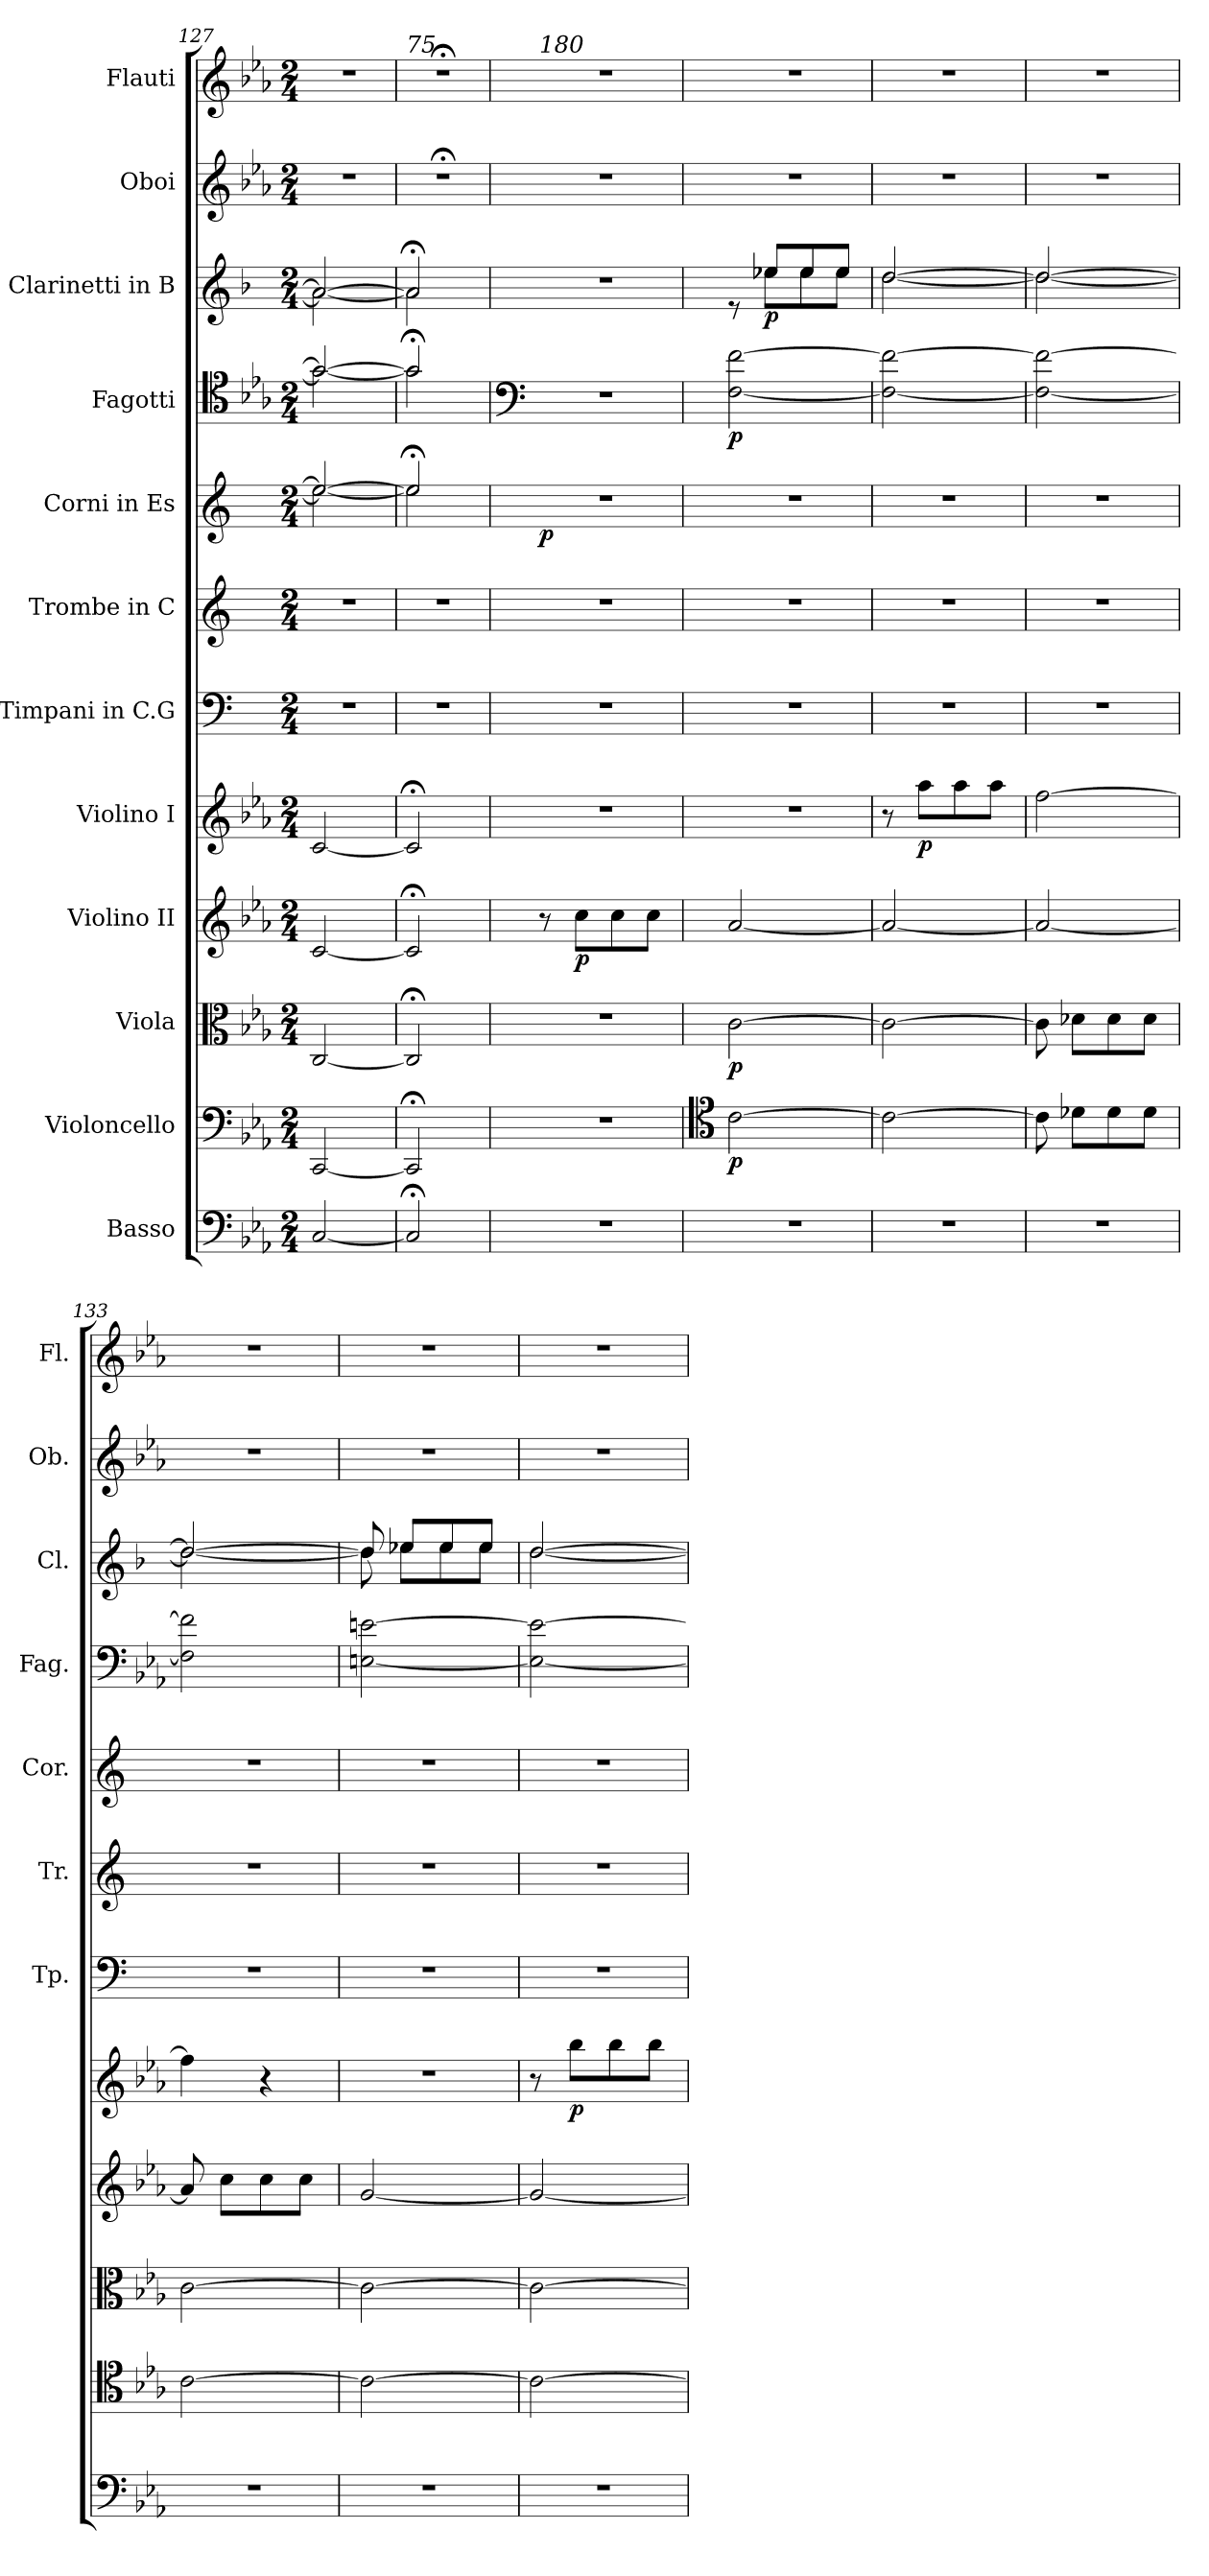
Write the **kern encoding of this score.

**kern	**kern	**dynam	**kern	**dynam	**kern	**dynam	**kern	**dynam	**kern	**kern	**kern	**dynam	**kern	**dynam	**kern	**dynam	**kern	**kern
*part12	*part11	*part11	*part10	*part10	*part9	*part9	*part8	*part8	*part7	*part6	*part5	*part5	*part4	*part4	*part3	*part3	*part2	*part1
*staff12	*staff11	*staff11	*staff10	*staff10	*staff9	*staff9	*staff8	*staff8	*staff7	*staff6	*staff5	*staff5	*staff4	*staff4	*staff3	*staff3	*staff2	*staff1
*I"Basso	*I"Violoncello	*	*I"Viola	*	*I"Violino II	*	*I"Violino I	*	*I"Timpani in C.G	*I"Trombe in C	*I"Corni in Es	*	*I"Fagotti	*	*I"Clarinetti in B	*	*I"Oboi	*I"Flauti
*	*	*	*	*	*	*	*	*	*I'Tp.	*I'Tr.	*I'Cor.	*	*I'Fag.	*	*I'Cl.	*	*I'Ob.	*I'Fl.
*clefF4	*clefF4	*	*clefC3	*	*clefG2	*	*clefG2	*	*clefF4	*clefG2	*clefG2	*	*clefC4	*	*clefG2	*	*clefG2	*clefG2
*ITrd7c12	*	*	*	*	*	*	*	*	*	*	*ITrd5c9	*	*	*	*ITrd1c2	*	*	*
*k[b-e-a-]	*k[b-e-a-]	*	*k[b-e-a-]	*	*k[b-e-a-]	*	*k[b-e-a-]	*	*k[]	*k[]	*k[b-e-a-]	*	*k[b-e-a-]	*	*k[b-e-a-]	*	*k[b-e-a-]	*k[b-e-a-]
*M2/4	*M2/4	*	*M2/4	*	*M2/4	*	*M2/4	*	*M2/4	*M2/4	*M2/4	*	*M2/4	*	*M2/4	*	*M2/4	*M2/4
=127	=127	=127	=127	=127	=127	=127	=127	=127	=127	=127	=127	=127	=127	=127	=127	=127	=127	=127
*	*	*	*	*	*	*	*	*	*	*	*^	*	*^	*	*^	*	*	*
[2CC/	[2CC/	.	[2C/	.	[2c/	.	[2c/	.	2r	2r	2g/_	2g\_	.	2g/_	2g\_	.	2g/_	2g\_	.	2r	2r
=128	=128	=128	=128	=128	=128	=128	=128	=128	=128	=128	=128	=128	=128	=128	=128	=128	=128	=128	=128	=128	=128
!	!	!	!	!	!	!	!	!	!	!	!	!	!	!	!	!	!	!	!	!	!LO:TX:a:i:t=75
2CC;</]	2CC;</]	.	2C;</]	.	2c;</]	.	2c;</]	.	2r	2r	2g;</]	2g\]	.	2g;</]	2g\]	.	2g;</]	2g\]	.	2r;<	2r;<
*	*	*	*	*	*	*	*	*	*	*	*v	*v	*	*	*	*	*v	*v	*	*	*
*	*	*	*	*	*	*	*	*	*	*	*	*	*v	*v	*	*	*	*	*
=129	=129	=129	=129	=129	=129	=129	=129	=129	=129	=129	=129	=129	=129	=129	=129	=129	=129	=129
*	*	*	*	*	*	*	*	*	*	*	*	*	*clefF4	*	*	*	*	*
*	*	*	*	*	*	*	*	*	*	*	*^	*	*^	*	*^	*	*	*
!	!	!	!	!	!	!	!	!	!	!	!	!	!	!	!	!	!	!	!	!	!LO:TX:a:i:t=180
!	!	!	!	!	!	!	!	!	!	!	!	!	!LO:DY:b	!	!	!	!	!	!	!	!
*	*	*	*	*	*	*	*	*	*	*	*v	*v	*	*	*	*	*v	*v	*	*	*
*	*	*	*	*	*	*	*	*	*	*	*	*	*v	*v	*	*	*	*	*
2r	2r	.	2r	.	8r	.	2r	.	2r	2r	2r	p	2r	.	2r	.	2r	2r
!	!	!	!	!	!	!LO:DY:b	!	!	!	!	!	!	!	!	!	!	!	!
.	.	.	.	.	8cc\L	p	.	.	.	.	.	.	.	.	.	.	.	.
.	.	.	.	.	8cc\	.	.	.	.	.	.	.	.	.	.	.	.	.
.	.	.	.	.	8cc\J	.	.	.	.	.	.	.	.	.	.	.	.	.
=130	=130	=130	=130	=130	=130	=130	=130	=130	=130	=130	=130	=130	=130	=130	=130	=130	=130	=130
*	*clefC4	*	*	*	*	*	*	*	*	*	*	*	*	*	*	*	*	*
*	*	*	*	*	*	*	*	*	*	*	*	*	*	*	*^	*	*	*
!	!	!LO:DY:b	!	!LO:DY:b	!	!	!	!	!	!	!	!	!	!LO:DY:b	!	!	!	!	!
2r	[2c\	p	[2c\	p	[2a-/	.	2r	.	2r	2r	2r	.	[2F\ [2f\	p	8re	8ryy	.	2r	2r
!	!	!	!	!	!	!	!	!	!	!	!	!	!	!	!	!	!LO:DY:b	!	!
.	.	.	.	.	.	.	.	.	.	.	.	.	.	.	8dd-X/L	8dd-\L	p	.	.
.	.	.	.	.	.	.	.	.	.	.	.	.	.	.	8dd-/	8dd-\	.	.	.
.	.	.	.	.	.	.	.	.	.	.	.	.	.	.	8dd-/J	8dd-\J	.	.	.
=131	=131	=131	=131	=131	=131	=131	=131	=131	=131	=131	=131	=131	=131	=131	=131	=131	=131	=131	=131
2r	2c\_	.	2c\_	.	2a-/_	.	8r	.	2r	2r	2r	.	2F\_ 2f\_	.	[2cc/	[2cc\	.	2r	2r
!	!	!	!	!	!	!	!	!LO:DY:b	!	!	!	!	!	!	!	!	!	!	!
.	.	.	.	.	.	.	8aa-\L	p	.	.	.	.	.	.	.	.	.	.	.
.	.	.	.	.	.	.	8aa-\	.	.	.	.	.	.	.	.	.	.	.	.
.	.	.	.	.	.	.	8aa-\J	.	.	.	.	.	.	.	.	.	.	.	.
=132	=132	=132	=132	=132	=132	=132	=132	=132	=132	=132	=132	=132	=132	=132	=132	=132	=132	=132	=132
2r	8c\]	.	8c\]	.	2a-/_	.	[2ff\	.	2r	2r	2r	.	2F\_ 2f\_	.	2cc/_	2cc\_	.	2r	2r
.	8d-X\L	.	8d-X\L	.	.	.	.	.	.	.	.	.	.	.	.	.	.	.	.
.	8d-\	.	8d-\	.	.	.	.	.	.	.	.	.	.	.	.	.	.	.	.
.	8d-\J	.	8d-\J	.	.	.	.	.	.	.	.	.	.	.	.	.	.	.	.
=133	=133	=133	=133	=133	=133	=133	=133	=133	=133	=133	=133	=133	=133	=133	=133	=133	=133	=133	=133
2r	[2c\	.	[2c\	.	8a-/]	.	4ff\]	.	2r	2r	2r	.	2F\] 2f\]	.	2cc/_	2cc\_	.	2r	2r
.	.	.	.	.	8cc\L	.	.	.	.	.	.	.	.	.	.	.	.	.	.
.	.	.	.	.	8cc\	.	4r	.	.	.	.	.	.	.	.	.	.	.	.
.	.	.	.	.	8cc\J	.	.	.	.	.	.	.	.	.	.	.	.	.	.
=134	=134	=134	=134	=134	=134	=134	=134	=134	=134	=134	=134	=134	=134	=134	=134	=134	=134	=134	=134
2r	2c\_	.	2c\_	.	[2g/	.	2r	.	2r	2r	2r	.	[2En\ [2en\	.	8cc/]	8cc\]	.	2r	2r
.	.	.	.	.	.	.	.	.	.	.	.	.	.	.	8dd-X/L	8dd-\L	.	.	.
.	.	.	.	.	.	.	.	.	.	.	.	.	.	.	8dd-/	8dd-\	.	.	.
.	.	.	.	.	.	.	.	.	.	.	.	.	.	.	8dd-/J	8dd-\J	.	.	.
=135	=135	=135	=135	=135	=135	=135	=135	=135	=135	=135	=135	=135	=135	=135	=135	=135	=135	=135	=135
2r	2c\_	.	2c\_	.	2g/_	.	8r	.	2r	2r	2r	.	2E\_ 2e\_	.	[2cc/	[2cc\	.	2r	2r
!	!	!	!	!	!	!	!	!LO:DY:b	!	!	!	!	!	!	!	!	!	!	!
.	.	.	.	.	.	.	8bb-\L	p	.	.	.	.	.	.	.	.	.	.	.
.	.	.	.	.	.	.	8bb-\	.	.	.	.	.	.	.	.	.	.	.	.
.	.	.	.	.	.	.	8bb-\J	.	.	.	.	.	.	.	.	.	.	.	.
*	*	*	*	*	*	*	*	*	*	*	*	*	*	*	*v	*v	*	*	*
=	=	=	=	=	=	=	=	=	=	=	=	=	=	=	=	=	=	=
*-	*-	*-	*-	*-	*-	*-	*-	*-	*-	*-	*-	*-	*-	*-	*-	*-	*-	*-
